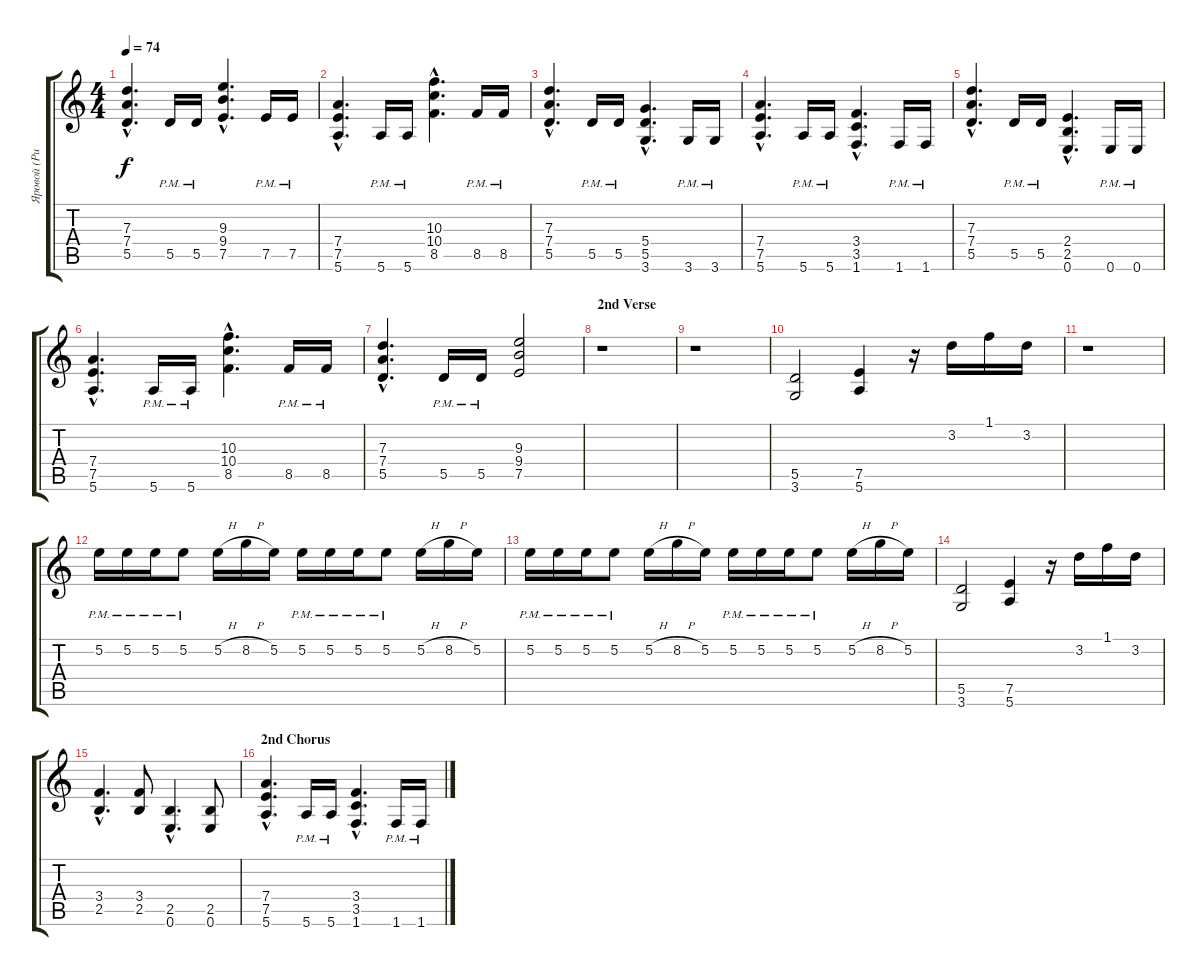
\track ("Яровой (Ритм)" "Яровой (Ри") {instrument distortionguitar}
\staff {score tabs}
\tuning (E4 B3 G3 D3 A2 E2) {hide}
\ts (4 4)
\tempo 74
\clef g2
\ks c
(7.3{hac} 7.4{hac} 5.5{hac}).4{d dy f} 5.5{pm}.16 5.5{pm}.16 (9.3{hac} 9.4{hac} 7.5{hac}).4{d} 7.5{pm}.16 7.5{pm}.16 |
(7.4{hac} 7.5{hac} 5.6{hac}).4{d} 5.6{pm}.16 5.6{pm}.16 (10.3{hac} 10.4{hac} 8.5{hac}).4{d} 8.5{pm}.16 8.5{pm}.16 |
(7.3{hac} 7.4{hac} 5.5{hac}).4{d} 5.5{pm}.16 5.5{pm}.16 (5.4{hac} 5.5{hac} 3.6{hac}).4{d} 3.6{pm}.16 3.6{pm}.16 |
(7.4{hac} 7.5{hac} 5.6{hac}).4{d} 5.6{pm}.16 5.6{pm}.16 (3.4{hac} 3.5{hac} 1.6{hac}).4{d} 1.6{pm}.16 1.6{pm}.16 |
(7.3{hac} 7.4{hac} 5.5{hac}).4{d} 5.5{pm}.16 5.5{pm}.16 (2.4{hac} 2.5{hac} 0.6{hac}).4{d} 0.6{pm}.16 0.6{pm}.16 |
(7.4{hac} 7.5{hac} 5.6{hac}).4{d} 5.6{pm}.16 5.6{pm}.16 (10.3{hac} 10.4{hac} 8.5{hac}).4{d} 8.5{pm}.16 8.5{pm}.16 |
(7.3{hac} 7.4{hac} 5.5{hac}).4{d} 5.5{pm}.16 5.5{pm}.16 (9.3 9.4 7.5).2 |
\section ("" "2nd Verse")
r.1 |
r.1 |
(5.5 3.6).2 (7.5 5.6).4 r.16 3.2.16 1.1.16 3.2.16 |
r.1 |
5.2{pm}.16 5.2{pm}.16 5.2{pm}.16 5.2{pm}.8 5.2{h}.16 8.2{h}.16 5.2.16 5.2{pm}.16 5.2{pm}.16 5.2{pm}.16 5.2{pm}.8 5.2{h}.16 8.2{h}.16 5.2.16 |
5.2{pm}.16 5.2{pm}.16 5.2{pm}.16 5.2{pm}.8 5.2{h}.16 8.2{h}.16 5.2.16 5.2{pm}.16 5.2{pm}.16 5.2{pm}.16 5.2{pm}.8 5.2{h}.16 8.2{h}.16 5.2.16 |
(5.5 3.6).2 (7.5 5.6).4 r.16 3.2.16 1.1.16 3.2.16 |
(3.4{hac} 2.5{hac}).4{d} (3.4 2.5).8 (2.5{hac} 0.6{hac}).4{d} (2.5 0.6).8 |
\section ("" "2nd Chorus")
(7.4{hac} 7.5{hac} 5.6{hac}).4{d} 5.6{pm}.16 5.6{pm}.16 (3.4{hac} 3.5{hac} 1.6{hac}).4{d} 1.6{pm}.16 1.6{pm}.16
